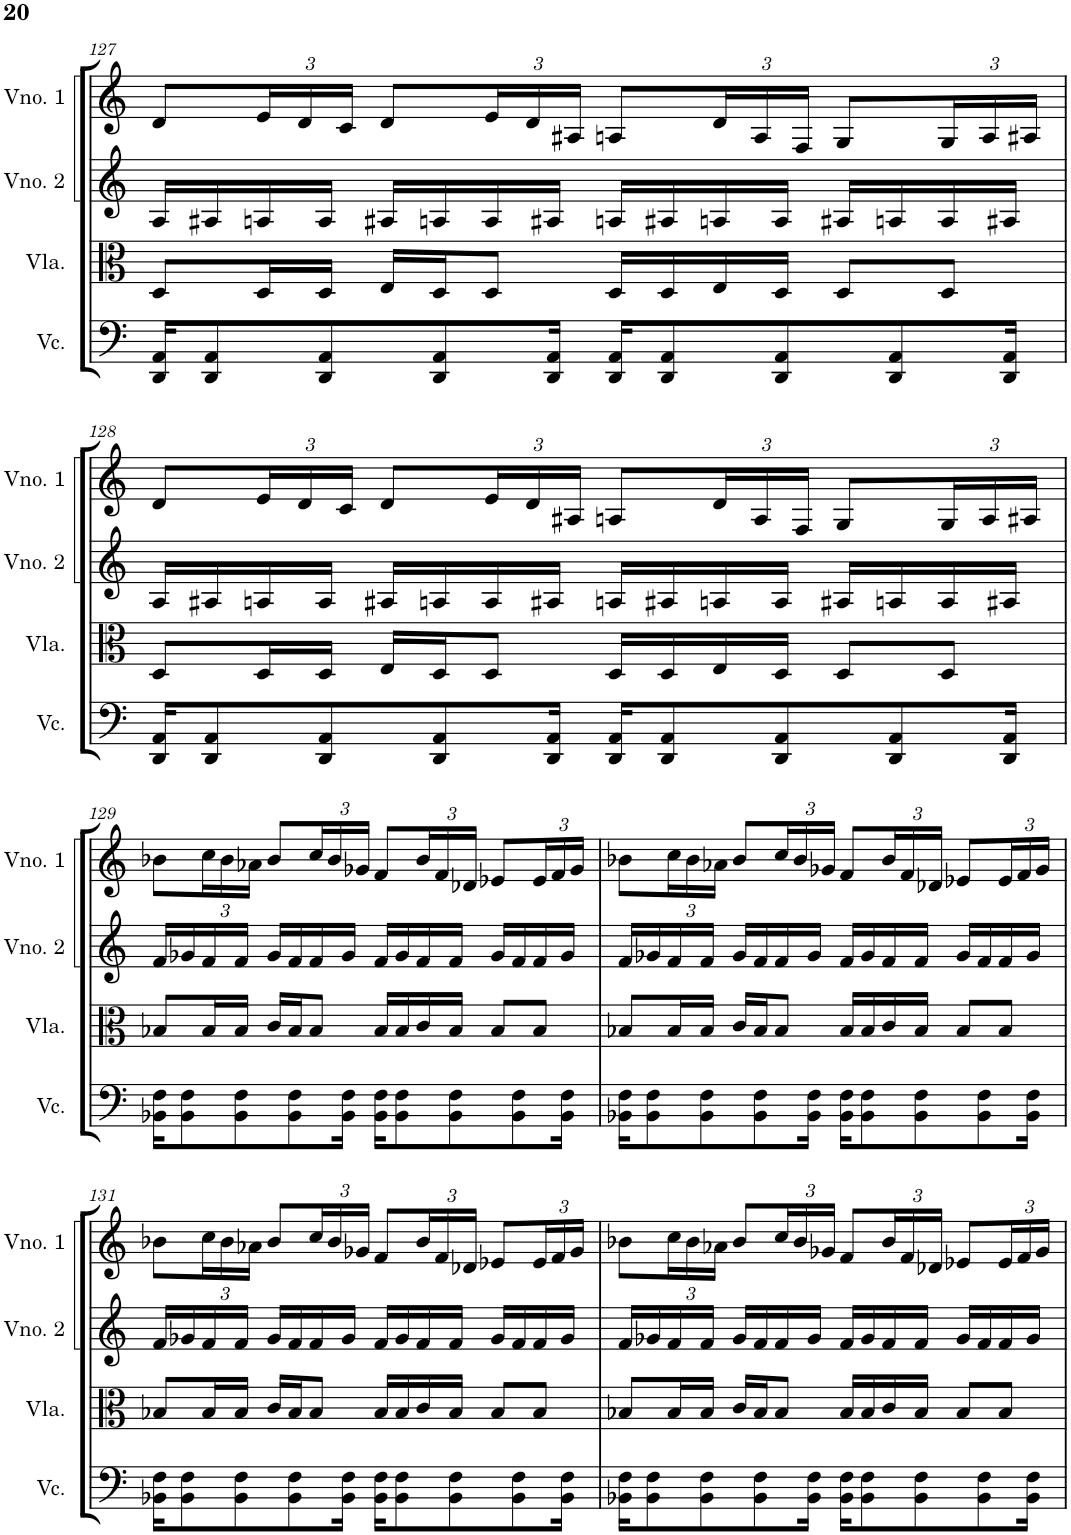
**kern	**kern	**kern	**kern
*part4	*part3	*part2	*part1
*staff4	*staff3	*staff2	*staff1
*I"Violoncelo	*I"Viola	*I"Violino 2	*I"Violino 1
*I'Vc.	*I'Vla.	*I'Vno. 2	*I'Vno. 1
!!LO:PB:g=z
*clefF4	*clefC3	*clefG2	*clefG2
*k[]	*k[]	*k[]	*k[]
*M4/4	*M4/4	*M4/4	*M4/4
=127	=127	=127	=127
16DD/ 16AA/KL	8D/L	16A/LL	8d/L
8DD/ 8AA/	.	16A#X/	.
*	*	*	*Xbrackettup
.	16D/L	16An/	24e/L
.	.	.	24d/
8DD/ 8AA/	16D/JJ	16A/JJ	.
.	.	.	24c/JJ
.	16E/LL	16A#X/LL	8d/L
8DD/ 8AA/	16D/J	16An/	.
.	8D/J	16A/	24e/L
.	.	.	24d/
16DD/ 16AA/Jk	.	16A#X/JJ	.
.	.	.	24A#X/JJ
16DD/ 16AA/KL	16D/LL	16An/LL	8An/L
8DD/ 8AA/	16D/	16A#X/	.
.	16E/	16An/	24d/L
.	.	.	24A/
8DD/ 8AA/	16D/JJ	16A/JJ	.
.	.	.	24F/JJ
.	8D/L	16A#X/LL	8G/L
8DD/ 8AA/	.	16An/	.
.	8D/J	16A/	24G/L
.	.	.	24A/
16DD/ 16AA/Jk	.	16A#X/JJ	.
.	.	.	24A#X/JJ
!!LO:LB:g=z
=128	=128	=128	=128
16DD/ 16AA/KL	8D/L	16A/LL	8d/L
8DD/ 8AA/	.	16A#X/	.
.	16D/L	16An/	24e/L
.	.	.	24d/
8DD/ 8AA/	16D/JJ	16A/JJ	.
.	.	.	24c/JJ
.	16E/LL	16A#X/LL	8d/L
8DD/ 8AA/	16D/J	16An/	.
.	8D/J	16A/	24e/L
.	.	.	24d/
16DD/ 16AA/Jk	.	16A#X/JJ	.
.	.	.	24A#X/JJ
16DD/ 16AA/KL	16D/LL	16An/LL	8An/L
8DD/ 8AA/	16D/	16A#X/	.
.	16E/	16An/	24d/L
.	.	.	24A/
8DD/ 8AA/	16D/JJ	16A/JJ	.
.	.	.	24F/JJ
.	8D/L	16A#X/LL	8G/L
8DD/ 8AA/	.	16An/	.
.	8D/J	16A/	24G/L
.	.	.	24A/
16DD/ 16AA/Jk	.	16A#X/JJ	.
.	.	.	24A#X/JJ
!!LO:LB:g=z
=129	=129	=129	=129
16BB-X\ 16F\KL	8B-X/L	16f/LL	8b-X\L
8BB-\ 8F\	.	16g-X/	.
.	16B-/L	16f/	24cc\L
.	.	.	24b-\
8BB-\ 8F\	16B-/JJ	16f/JJ	.
.	.	.	24a-X\JJ
.	16c/LL	16g-/LL	8b-/L
8BB-\ 8F\	16B-/J	16f/	.
.	8B-/J	16f/	24cc/L
.	.	.	24b-/
16BB-\ 16F\Jk	.	16g-/JJ	.
.	.	.	24g-X/JJ
16BB-\ 16F\KL	16B-/LL	16f/LL	8f/L
8BB-\ 8F\	16B-/	16g-/	.
.	16c/	16f/	24b-/L
.	.	.	24f/
8BB-\ 8F\	16B-/JJ	16f/JJ	.
.	.	.	24d-X/JJ
.	8B-/L	16g-/LL	8e-X/L
8BB-\ 8F\	.	16f/	.
.	8B-/J	16f/	24e-/L
.	.	.	24f/
16BB-\ 16F\Jk	.	16g-/JJ	.
.	.	.	24g-/JJ
=130	=130	=130	=130
16BB-X\ 16F\KL	8B-X/L	16f/LL	8b-X\L
8BB-\ 8F\	.	16g-X/	.
.	16B-/L	16f/	24cc\L
.	.	.	24b-\
8BB-\ 8F\	16B-/JJ	16f/JJ	.
.	.	.	24a-X\JJ
.	16c/LL	16g-/LL	8b-/L
8BB-\ 8F\	16B-/J	16f/	.
.	8B-/J	16f/	24cc/L
.	.	.	24b-/
16BB-\ 16F\Jk	.	16g-/JJ	.
.	.	.	24g-X/JJ
16BB-\ 16F\KL	16B-/LL	16f/LL	8f/L
8BB-\ 8F\	16B-/	16g-/	.
.	16c/	16f/	24b-/L
.	.	.	24f/
8BB-\ 8F\	16B-/JJ	16f/JJ	.
.	.	.	24d-X/JJ
.	8B-/L	16g-/LL	8e-X/L
8BB-\ 8F\	.	16f/	.
.	8B-/J	16f/	24e-/L
.	.	.	24f/
16BB-\ 16F\Jk	.	16g-/JJ	.
.	.	.	24g-/JJ
!!LO:LB:g=z
=131	=131	=131	=131
16BB-X\ 16F\KL	8B-X/L	16f/LL	8b-X\L
8BB-\ 8F\	.	16g-X/	.
.	16B-/L	16f/	24cc\L
.	.	.	24b-\
8BB-\ 8F\	16B-/JJ	16f/JJ	.
.	.	.	24a-X\JJ
.	16c/LL	16g-/LL	8b-/L
8BB-\ 8F\	16B-/J	16f/	.
.	8B-/J	16f/	24cc/L
.	.	.	24b-/
16BB-\ 16F\Jk	.	16g-/JJ	.
.	.	.	24g-X/JJ
16BB-\ 16F\KL	16B-/LL	16f/LL	8f/L
8BB-\ 8F\	16B-/	16g-/	.
.	16c/	16f/	24b-/L
.	.	.	24f/
8BB-\ 8F\	16B-/JJ	16f/JJ	.
.	.	.	24d-X/JJ
.	8B-/L	16g-/LL	8e-X/L
8BB-\ 8F\	.	16f/	.
.	8B-/J	16f/	24e-/L
.	.	.	24f/
16BB-\ 16F\Jk	.	16g-/JJ	.
.	.	.	24g-/JJ
=132	=132	=132	=132
16BB-X\ 16F\KL	8B-X/L	16f/LL	8b-X\L
8BB-\ 8F\	.	16g-X/	.
.	16B-/L	16f/	24cc\L
.	.	.	24b-\
8BB-\ 8F\	16B-/JJ	16f/JJ	.
.	.	.	24a-X\JJ
.	16c/LL	16g-/LL	8b-/L
8BB-\ 8F\	16B-/J	16f/	.
.	8B-/J	16f/	24cc/L
.	.	.	24b-/
16BB-\ 16F\Jk	.	16g-/JJ	.
.	.	.	24g-X/JJ
16BB-\ 16F\KL	16B-/LL	16f/LL	8f/L
8BB-\ 8F\	16B-/	16g-/	.
.	16c/	16f/	24b-/L
.	.	.	24f/
8BB-\ 8F\	16B-/JJ	16f/JJ	.
.	.	.	24d-X/JJ
.	8B-/L	16g-/LL	8e-X/L
8BB-\ 8F\	.	16f/	.
.	8B-/J	16f/	24e-/L
.	.	.	24f/
16BB-\ 16F\Jk	.	16g-/JJ	.
.	.	.	24g-/JJ
=	=	=	=
*-	*-	*-	*-
